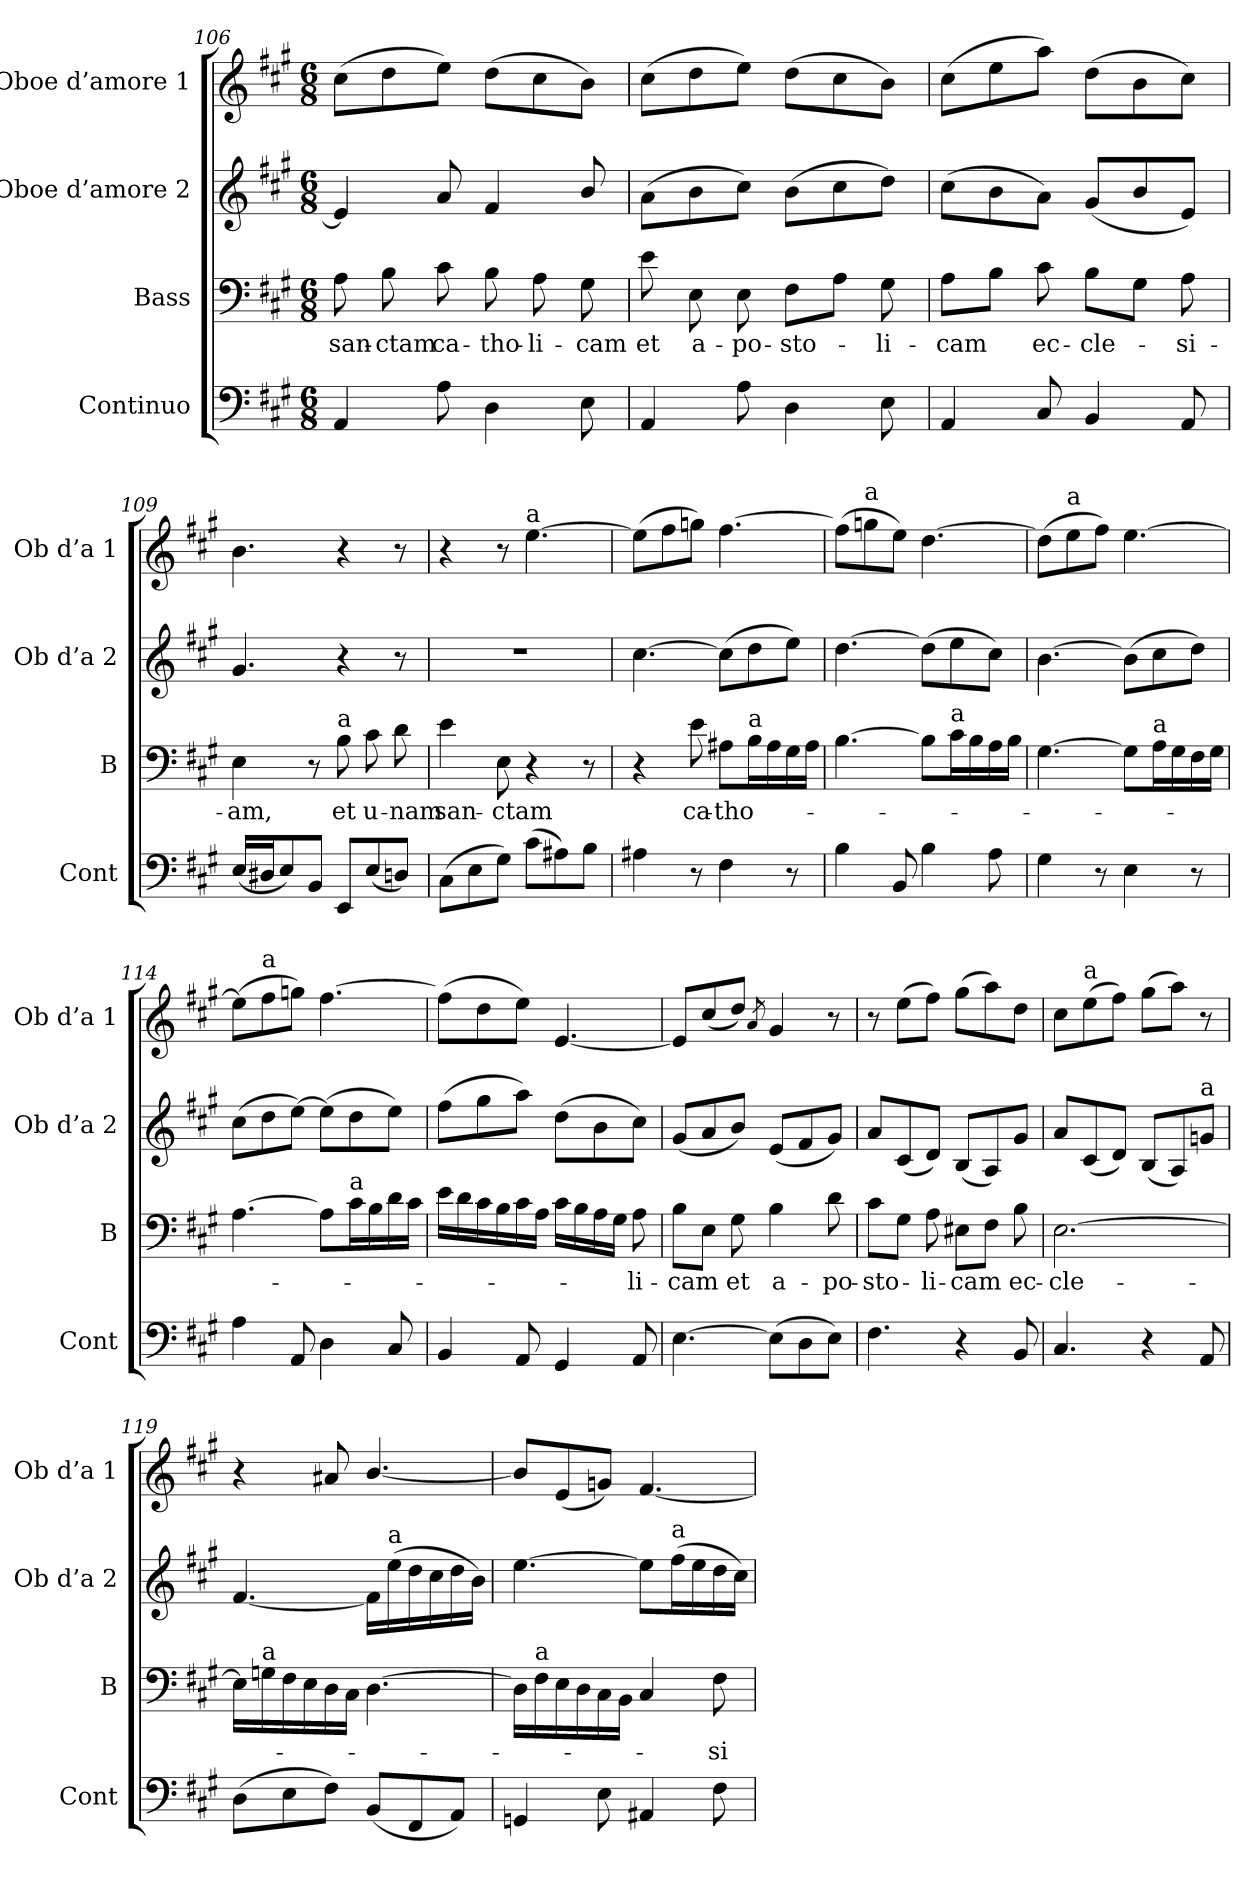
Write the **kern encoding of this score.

**kern	**kern	**text	**kern	**kern
*part4	*part3	*part3	*part2	*part1
*staff4	*staff3	*staff3	*staff2	*staff1
*I"Continuo	*I"Bass	*	*I"Oboe d’amore 2	*I"Oboe d’amore 1
*I'Cont	*I'B	*	*I'Ob d’a 2	*I'Ob d’a 1
*clefF4	*clefF4	*	*clefG2	*clefG2
*k[f#c#g#]	*k[f#c#g#]	*	*k[f#c#g#]	*k[f#c#g#]
*M6/8	*M6/8	*	*M6/8	*M6/8
=106	=106	=106	=106	=106
!	!	!LO:LY:b	!	!
4AA/	8A\	san-	4e/]	(8cc#\L
!	!	!LO:LY:b	!	!
.	8B\	-ctam	.	8dd\
!	!	!LO:LY:b	!	!
8A\	8c#\	ca-	8a/	8ee\J)
!	!	!LO:LY:b	!	!
4D\	8B\	-tho-	4f#/	(8dd\L
!	!	!LO:LY:b	!	!
.	8A\	-li-	.	8cc#\
!	!	!LO:LY:b	!	!
8E\	8G#\	-cam	8b/	8b\J)
=107	=107	=107	=107	=107
!	!	!LO:LY:b	!	!
4AA/	8e\	et	(8a\L	(8cc#\L
!	!	!LO:LY:b	!	!
.	8E\	a-	8b\	8dd\
!	!	!LO:LY:b	!	!
8A\	8E\	-po-	8cc#\J)	8ee\J)
!	!	!LO:LY:b	!	!
4D\	8F#\L	-sto-	(8b\L	(8dd\L
.	8A\J	.	8cc#\	8cc#\
!	!	!LO:LY:b	!	!
8E\	8G#\	-li-	8dd\J)	8b\J)
!!LO:LB:g=z
=108	=108	=108	=108	=108
!	!	!LO:LY:b	!	!
4AA/	8A\L	cam	(8cc#\L	(8cc#\L
.	8B\J	.	8b\	8ee\
!	!	!LO:LY:b	!	!
8C#/	8c#\	ec-	8a\J)	8aa\J)
!	!	!LO:LY:b	!	!
4BB/	8B\L	-cle-	(8g#/L	(8dd\L
.	8G#\J	.	8b/	8b\
!	!	!LO:LY:b	!	!
8AA/	8A\	-si-	8e/J)	8cc#\J)
=109	=109	=109	=109	=109
!	!	!LO:LY:b	!	!
(16E/LL	4E\	-am,	4.g#/	4.b\
16D#X/J	.	.	.	.
8E/)	.	.	.	.
8BB/J	8r	.	.	.
!	!LO:TX:a:t=a	!	!	!
!	!	!LO:LY:b	!	!
8EE/L	8B\	et	4r	4r
!	!	!LO:LY:b	!	!
(8E/	8c#\	u-	.	.
!	!	!LO:LY:b	!	!
8Dn/J)	8d\	-nam	8r	8r
=110	=110	=110	=110	=110
!	!	!LO:LY:b	!	!
(8C#\L	4e\	san-	2.r	4r
8E\	.	.	.	.
!	!	!LO:LY:b	!	!
8G#\J)	8E\	-ctam	.	8r
!	!	!	!	!LO:TX:a:t=a
(8c#\L	4r	.	.	[4.ee\
8A#X\)	.	.	.	.
8B\J	8r	.	.	.
=111	=111	=111	=111	=111
4A#X\	4r	.	[4.cc#\	(8ee\L]
.	.	.	.	8ff#\
!	!	!LO:LY:b	!	!
8r	8e\	ca-	.	8ggn\J)
!	!	!LO:LY:b	!	!
4F#\	8A#X\L	-tho-	(8cc#\L]	[4.ff#\
!	!LO:TX:a:t=a	!	!	!
.	16B\L	.	8dd\	.
.	16A#\	.	.	.
8r	16G#\	.	8ee\J)	.
.	16A#\JJ	.	.	.
=112	=112	=112	=112	=112
4B\	[4.B\	.	[4.dd\	(8ff#\L]
!	!	!	!	!LO:TX:a:t=a
.	.	.	.	8ggn\
8BB/	.	.	.	8ee\J)
4B\	8B\L]	.	(8dd\L]	[4.dd\
!	!LO:TX:a:t=a	!	!	!
.	16c#\L	.	8ee\	.
.	16B\	.	.	.
8A\	16A\	.	8cc#\J)	.
.	16B\JJ	.	.	.
=113	=113	=113	=113	=113
4G#\	[4.G#\	.	[4.b\	(8dd\L]
!	!	!	!	!LO:TX:a:t=a
.	.	.	.	8ee\
8r	.	.	.	8ff#\J)
4E\	8G#\L]	.	(8b\L]	[4.ee\
!	!LO:TX:a:t=a	!	!	!
.	16A\L	.	8cc#\	.
.	16G#\	.	.	.
8r	16F#\	.	8dd\J)	.
.	16G#\JJ	.	.	.
!!LO:LB:g=z
=114	=114	=114	=114	=114
4A\	[4.A\	.	(8cc#\L	(8ee\L]
!	!	!	!	!LO:TX:a:t=a
.	.	.	8dd\	8ff#\
8AA/	.	.	[8ee\J)	8ggn\J)
4D\	8A\L]	.	(8ee\L]	[4.ff#\
!	!LO:TX:a:t=a	!	!	!
.	16c#\L	.	8dd\	.
.	16B\	.	.	.
8C#/	16d\	.	8ee\J)	.
.	16c#\JJ	.	.	.
=115	=115	=115	=115	=115
4BB/	16e\LL	.	(8ff#\L	(8ff#\L]
.	16d\	.	.	.
.	16c#\	.	8gg#\	8dd\
.	16B\	.	.	.
8AA/	16c#\	.	8aa\J)	8ee\J)
.	16A\JJ	.	.	.
4GG#/	16c#\LL	.	(8dd\L	[4.e/
.	16B\	.	.	.
.	16A\	.	8b\	.
.	16G#\JJ	.	.	.
!	!	!LO:LY:b	!	!
8AA/	8A\	-li-	8cc#\J)	.
=116	=116	=116	=116	=116
!	!	!LO:LY:b	!	!
[4.E\	8B\L	-cam	(8g#/L	8e/L]
.	8E\J	.	8a/	(8cc#/
!	!	!LO:LY:b	!	!
.	8G#\	et	8b/J)	8dd/J)
.	.	.	.	8qa/
!	!	!LO:LY:b	!	!
(8E\L]	4B\	a-	(8e/L	4g#/
8D\	.	.	8f#/	.
!	!	!LO:LY:b	!	!
8E\J)	8d\	-po-	8g#/J)	8r
=117	=117	=117	=117	=117
!	!	!LO:LY:b	!	!
4.F#\	8c#\L	-sto-	8a/L	8r
.	8G#\J	.	(8c#/	(8ee\L
!	!	!LO:LY:b	!	!
.	8A\	-li-	8d/J)	8ff#\J)
!	!	!LO:LY:b	!	!
4r	8E#X\L	-cam	(8B/L	(8gg#\L
.	8F#\J	.	8A/)	8aa\)
!	!	!LO:LY:b	!	!
8BB/	8B\	ec-	8g#/J	8dd\J
=118	=118	=118	=118	=118
!	!	!LO:LY:b	!	!
4.C#/	[2.E\	-cle-	8a/L	8cc#\L
!	!	!	!	!LO:TX:a:t=a
.	.	.	(8c#/	(8ee\
.	.	.	8d/J)	8ff#\J)
4r	.	.	(8B/L	(8gg#\L
.	.	.	8A/)	8aa\J)
!	!	!	!LO:TX:a:t=a	!
8AA/	.	.	8gn/J	8r
=119	=119	=119	=119	=119
(8D\L	16E\LL]	.	[4.f#/	4r
!	!LO:TX:a:t=a	!	!	!
.	16Gn\	.	.	.
8E\	16F#\	.	.	.
.	16E\	.	.	.
8F#\J)	16D\	.	.	8a#X/
.	16C#\JJ	.	.	.
(8BB/L	[4.D\	.	16f#\LL]	[4.b/
!	!	!	!LO:TX:a:t=a	!
.	.	.	(16ee\	.
8FF#/	.	.	16dd\	.
.	.	.	16cc#\	.
8AA/J)	.	.	16dd\	.
.	.	.	16b\JJ)	.
!!LO:PB:g=z
=120	=120	=120	=120	=120
4GGn/	16D\LL]	.	[4.ee\	8b/L]
!	!LO:TX:a:t=a	!	!	!
.	16F#\	.	.	.
.	16E\	.	.	(8e/
.	16D\	.	.	.
8E\	16C#\	.	.	8gn/J)
.	16BB\JJ	.	.	.
4AA#X/	4C#/	.	8ee\L]	[4.f#/
!	!	!	!LO:TX:a:t=a	!
.	.	.	(16ff#\L	.
.	.	.	16ee\	.
!	!	!LO:LY:b	!	!
8F#\	8F#\	-si-	16dd\	.
.	.	.	16cc#\JJ)	.
=	=	=	=	=
*-	*-	*-	*-	*-
